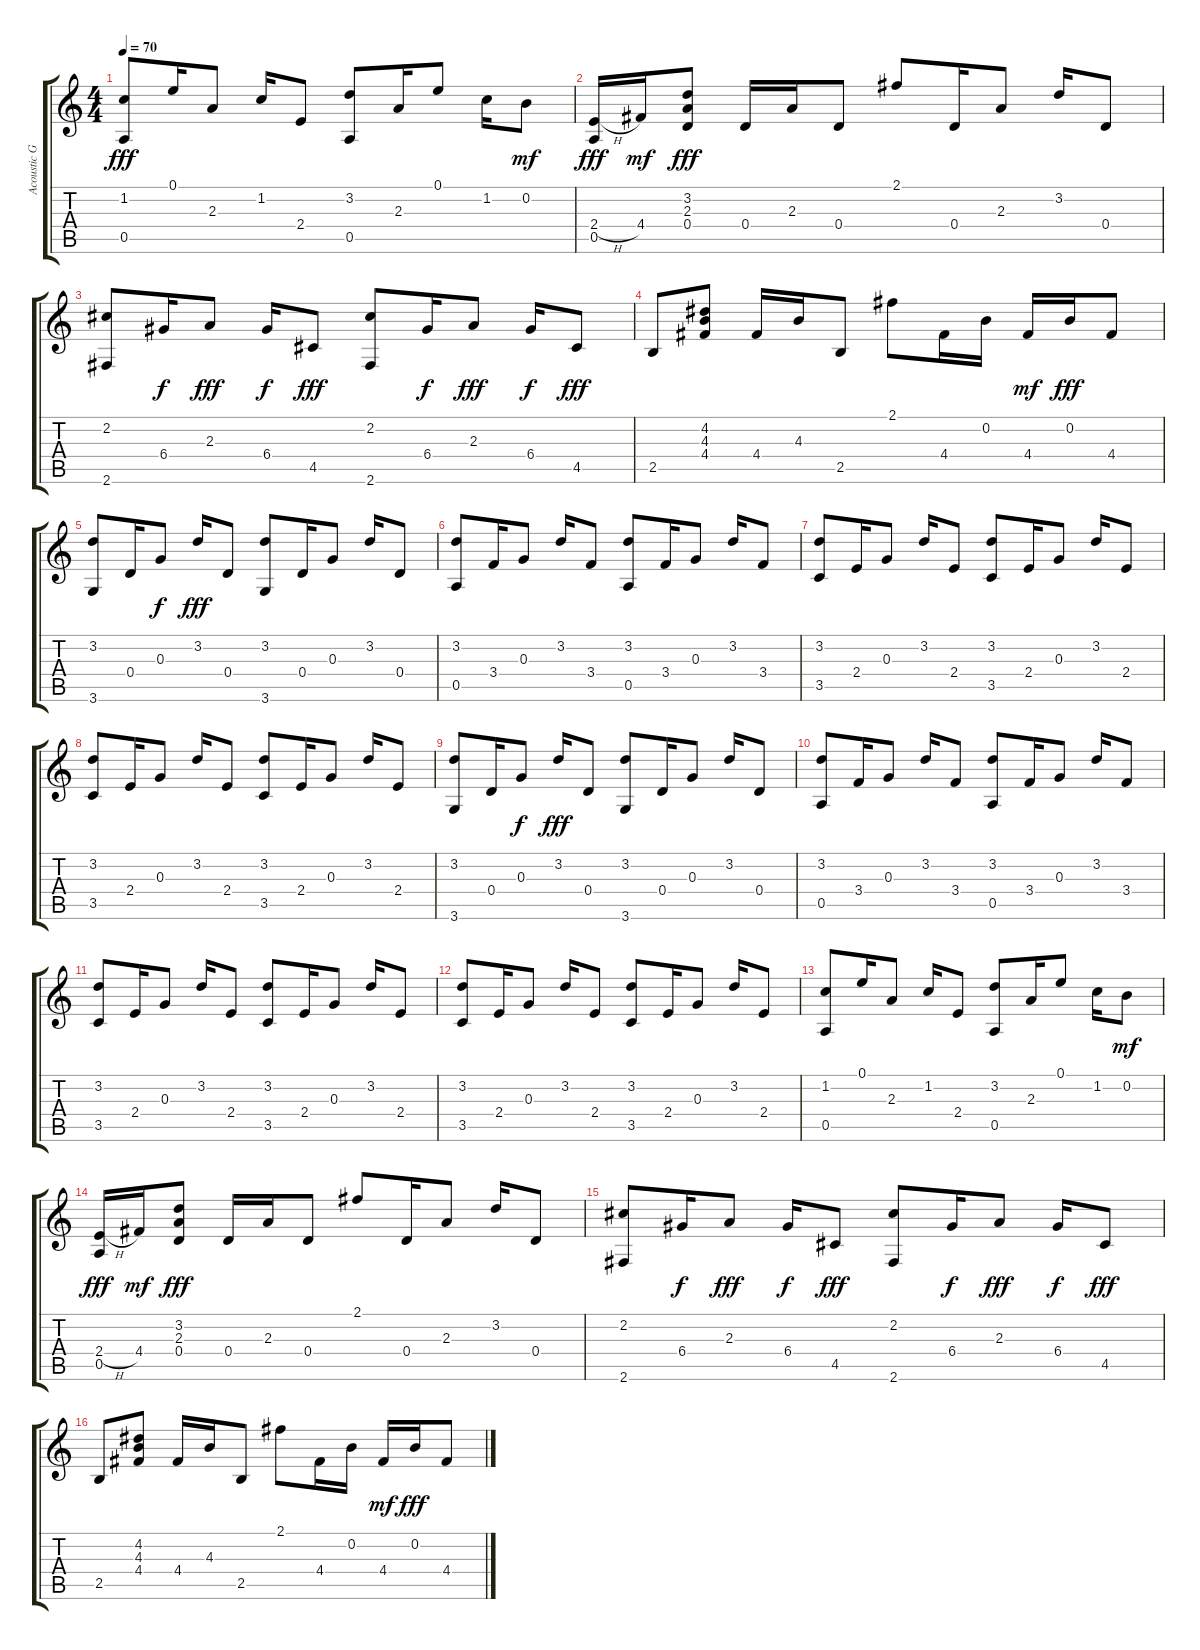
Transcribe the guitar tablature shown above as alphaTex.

\track ("Acoustic Guitar" "Acoustic G") {instrument acousticguitarsteel}
\staff {score tabs}
\tuning (E4 B3 G3 D3 A2 E2) {hide}
\ts (4 4)
\tempo 70
\clef g2
\ks c
(1.2 0.5).8{dy fff} 0.1.16 2.3.8 1.2.16 2.4.8 (3.2 0.5).8 2.3.16 0.1.8 1.2.16 0.2.8{dy mf} |
(2.4{h} 0.5).16{dy fff} 4.4.16{dy mf} (3.2 2.3 0.4).8{dy fff} 0.4.16 2.3.16 0.4.8 2.1.8 0.4.16 2.3.8 3.2.16 0.4.8 |
(2.2 2.6).8 6.4.16{dy f} 2.3.8{dy fff} 6.4.16{dy f} 4.5.8{dy fff} (2.2 2.6).8 6.4.16{dy f} 2.3.8{dy fff} 6.4.16{dy f} 4.5.8{dy fff} |
2.5.8 (4.2 4.3 4.4).8 4.4.16 4.3.16 2.5.8 2.1.8 4.4.16 0.2.16 4.4.16{dy mf} 0.2.16{dy fff} 4.4.8 |
(3.2 3.6).8 0.4.16 0.3.8{dy f} 3.2.16{dy fff} 0.4.8 (3.2 3.6).8 0.4.16 0.3.8 3.2.16 0.4.8 |
(3.2 0.5).8 3.4.16 0.3.8 3.2.16 3.4.8 (3.2 0.5).8 3.4.16 0.3.8 3.2.16 3.4.8 |
(3.2 3.5).8 2.4.16 0.3.8 3.2.16 2.4.8 (3.2 3.5).8 2.4.16 0.3.8 3.2.16 2.4.8 |
(3.2 3.5).8 2.4.16 0.3.8 3.2.16 2.4.8 (3.2 3.5).8 2.4.16 0.3.8 3.2.16 2.4.8 |
(3.2 3.6).8 0.4.16 0.3.8{dy f} 3.2.16{dy fff} 0.4.8 (3.2 3.6).8 0.4.16 0.3.8 3.2.16 0.4.8 |
(3.2 0.5).8 3.4.16 0.3.8 3.2.16 3.4.8 (3.2 0.5).8 3.4.16 0.3.8 3.2.16 3.4.8 |
(3.2 3.5).8 2.4.16 0.3.8 3.2.16 2.4.8 (3.2 3.5).8 2.4.16 0.3.8 3.2.16 2.4.8 |
(3.2 3.5).8 2.4.16 0.3.8 3.2.16 2.4.8 (3.2 3.5).8 2.4.16 0.3.8 3.2.16 2.4.8 |
(1.2 0.5).8 0.1.16 2.3.8 1.2.16 2.4.8 (3.2 0.5).8 2.3.16 0.1.8 1.2.16 0.2.8{dy mf} |
(2.4{h} 0.5).16{dy fff} 4.4.16{dy mf} (3.2 2.3 0.4).8{dy fff} 0.4.16 2.3.16 0.4.8 2.1.8 0.4.16 2.3.8 3.2.16 0.4.8 |
(2.2 2.6).8 6.4.16{dy f} 2.3.8{dy fff} 6.4.16{dy f} 4.5.8{dy fff} (2.2 2.6).8 6.4.16{dy f} 2.3.8{dy fff} 6.4.16{dy f} 4.5.8{dy fff} |
2.5.8 (4.2 4.3 4.4).8 4.4.16 4.3.16 2.5.8 2.1.8 4.4.16 0.2.16 4.4.16{dy mf} 0.2.16{dy fff} 4.4.8
